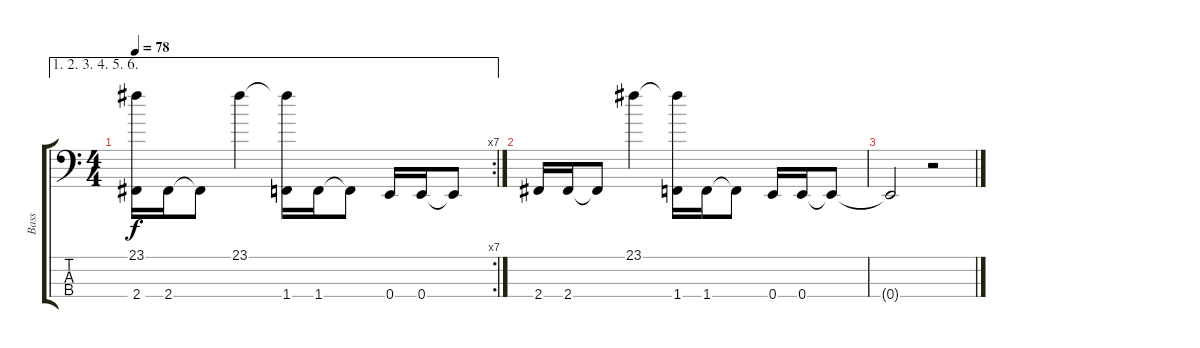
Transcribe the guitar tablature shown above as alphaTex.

\track ("Bass" "Bass") {instrument electricbasspick}
\staff {score tabs}
\tuning (G2 D2 A1 E1) {hide}
\ae (1 2 3 4 5 6)
\rc 7
\ts (4 4)
\tempo 78
\clef f4
\ks c
(23.1{t} 2.4).16{dy f} 2.4.16 2.4{t}.8 23.1.4 (23.1{t} 1.4).16 1.4.16 1.4{t}.8 0.4.16 0.4.16 0.4{t}.8 |
2.4.16 2.4.16 2.4{t}.8 23.1.4 (23.1{t} 1.4).16 1.4.16 1.4{t}.8 0.4.16 0.4.16 0.4{t}.8 |
0.4{t}.2 r.2
